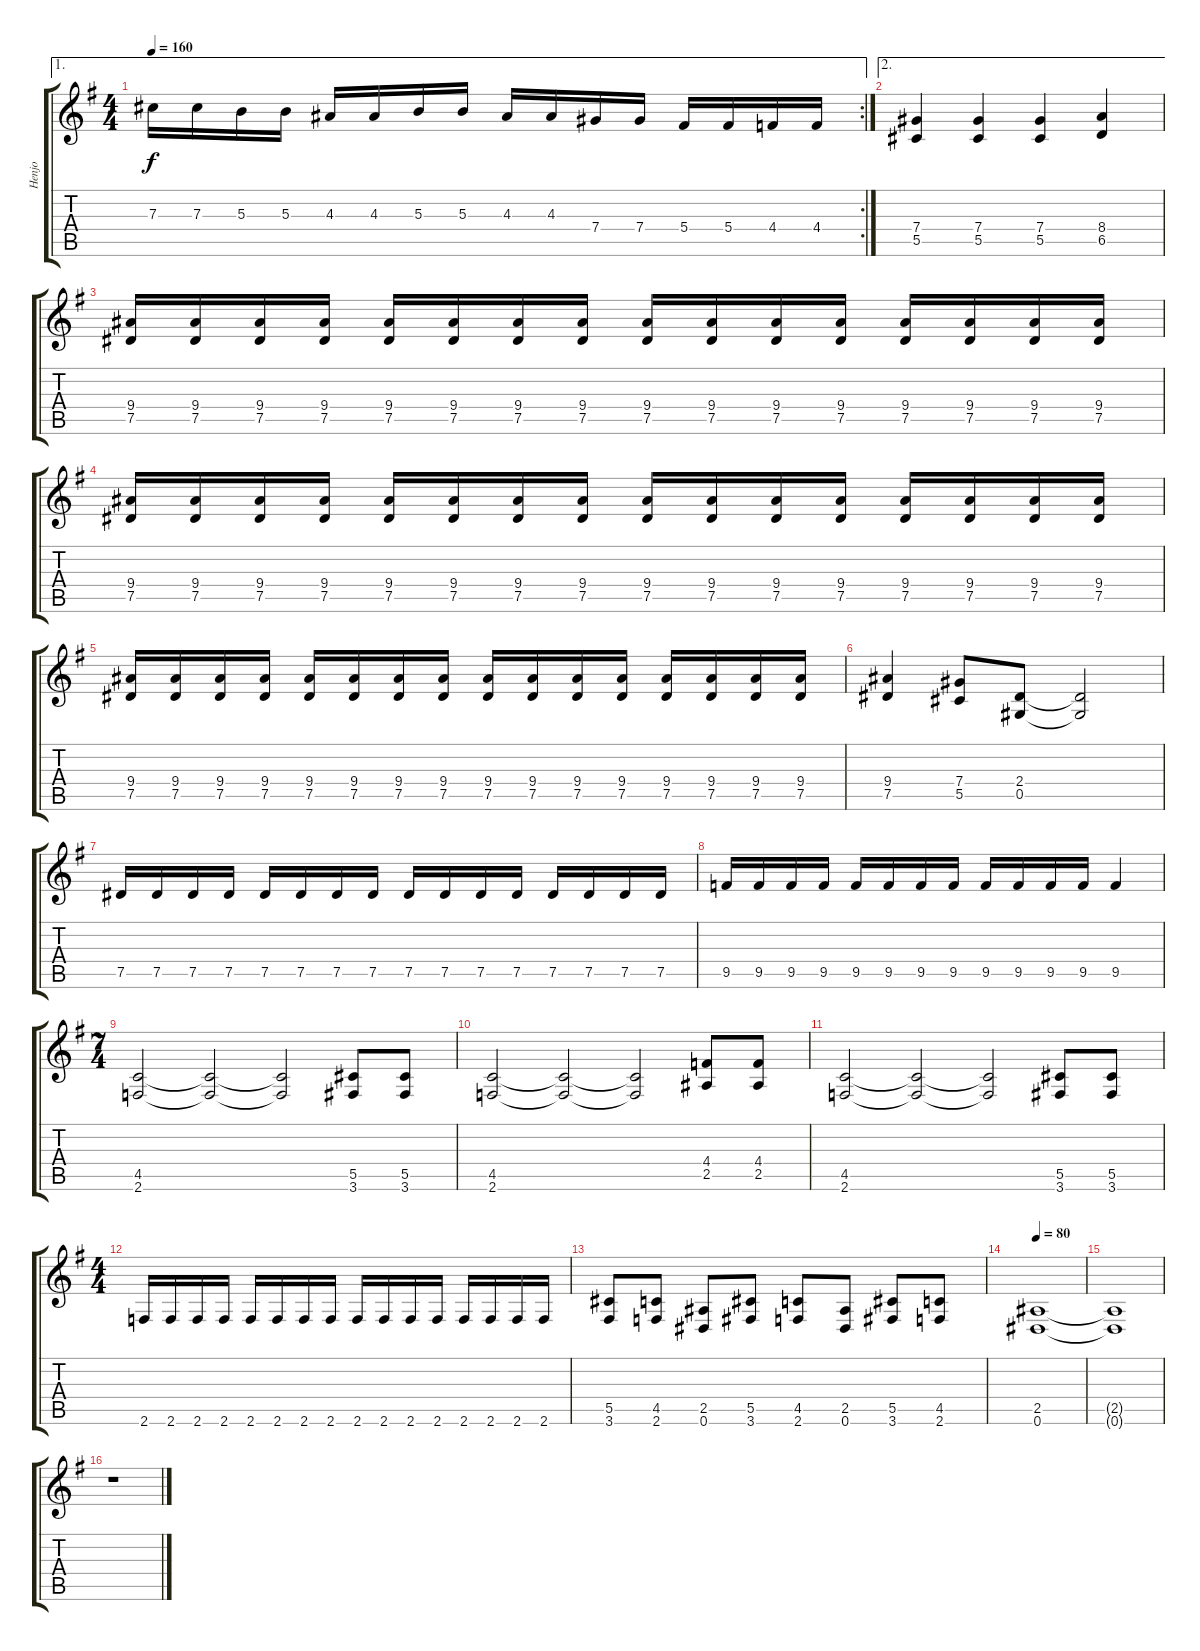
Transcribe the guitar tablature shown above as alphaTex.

\track ("Henjo" "Henjo") {instrument distortionguitar}
\staff {score tabs}
\tuning (Eb4 Bb3 Gb3 Db3 Ab2 Eb2) {hide}
\ae 1
\rc 2
\ts (4 4)
\tempo 160
\clef g2
\ks g
7.3.16{dy f} 7.3.16 5.3.16 5.3.16 4.3.16 4.3.16 5.3.16 5.3.16 4.3.16 4.3.16 7.4.16 7.4.16 5.4.16 5.4.16 4.4.16 4.4.16 |
\ae 2
(7.4 5.5).4 (7.4 5.5).4 (7.4 5.5).4 (8.4 6.5).4 |
(9.4 7.5).16 (9.4 7.5).16 (9.4 7.5).16 (9.4 7.5).16 (9.4 7.5).16 (9.4 7.5).16 (9.4 7.5).16 (9.4 7.5).16 (9.4 7.5).16 (9.4 7.5).16 (9.4 7.5).16 (9.4 7.5).16 (9.4 7.5).16 (9.4 7.5).16 (9.4 7.5).16 (9.4 7.5).16 |
(9.4 7.5).16 (9.4 7.5).16 (9.4 7.5).16 (9.4 7.5).16 (9.4 7.5).16 (9.4 7.5).16 (9.4 7.5).16 (9.4 7.5).16 (9.4 7.5).16 (9.4 7.5).16 (9.4 7.5).16 (9.4 7.5).16 (9.4 7.5).16 (9.4 7.5).16 (9.4 7.5).16 (9.4 7.5).16 |
(9.4 7.5).16 (9.4 7.5).16 (9.4 7.5).16 (9.4 7.5).16 (9.4 7.5).16 (9.4 7.5).16 (9.4 7.5).16 (9.4 7.5).16 (9.4 7.5).16 (9.4 7.5).16 (9.4 7.5).16 (9.4 7.5).16 (9.4 7.5).16 (9.4 7.5).16 (9.4 7.5).16 (9.4 7.5).16 |
(9.4 7.5).4 (7.4 5.5).8 (2.4 0.5).8 (2.4{t} 0.5{t}).2 |
7.5.16 7.5.16 7.5.16 7.5.16 7.5.16 7.5.16 7.5.16 7.5.16 7.5.16 7.5.16 7.5.16 7.5.16 7.5.16 7.5.16 7.5.16 7.5.16 |
9.5.16 9.5.16 9.5.16 9.5.16 9.5.16 9.5.16 9.5.16 9.5.16 9.5.16 9.5.16 9.5.16 9.5.16 9.5.4 |
\ts (7 4)
(4.5 2.6).2 (4.5{t} 2.6{t}).2 (4.5{t} 2.6{t}).2 (5.5 3.6).8 (5.5 3.6).8 |
(4.5 2.6).2 (4.5{t} 2.6{t}).2 (4.5{t} 2.6{t}).2 (4.4 2.5).8 (4.4 2.5).8 |
(4.5 2.6).2 (4.5{t} 2.6{t}).2 (4.5{t} 2.6{t}).2 (5.5 3.6).8 (5.5 3.6).8 |
\ts (4 4)
2.6.16 2.6.16 2.6.16 2.6.16 2.6.16 2.6.16 2.6.16 2.6.16 2.6.16 2.6.16 2.6.16 2.6.16 2.6.16 2.6.16 2.6.16 2.6.16 |
(5.5 3.6).8 (4.5 2.6).8 (2.5 0.6).8 (5.5 3.6).8 (4.5 2.6).8 (2.5 0.6).8 (5.5 3.6).8 (4.5 2.6).8 |
\tempo 80
(2.5 0.6).1 |
(2.5{t} 0.6{t}).1 |
r.1
